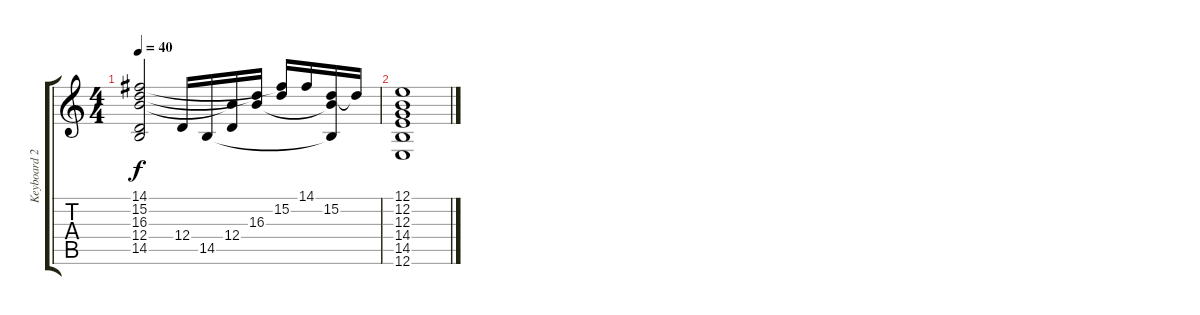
\track ("Keyboard 2" "Keyboard 2") {instrument stringensemble1}
\staff {score tabs}
\tuning (E4 B3 G3 D3 A2 E2) {hide}
\ts (4 4)
\tempo 40
\clef g2
\ks c
(14.1 15.2 16.3 12.4 14.5).2{dy f} 12.4.16 14.5.16 (16.3{t} 12.4).16 (15.2{t} 16.3).16 (14.1{t} 15.2).16 14.1.16 (15.2 16.3{t} 14.5{t}).16 15.2{t}.16 |
(12.1 12.2 12.3 14.4 14.5 12.6).1
